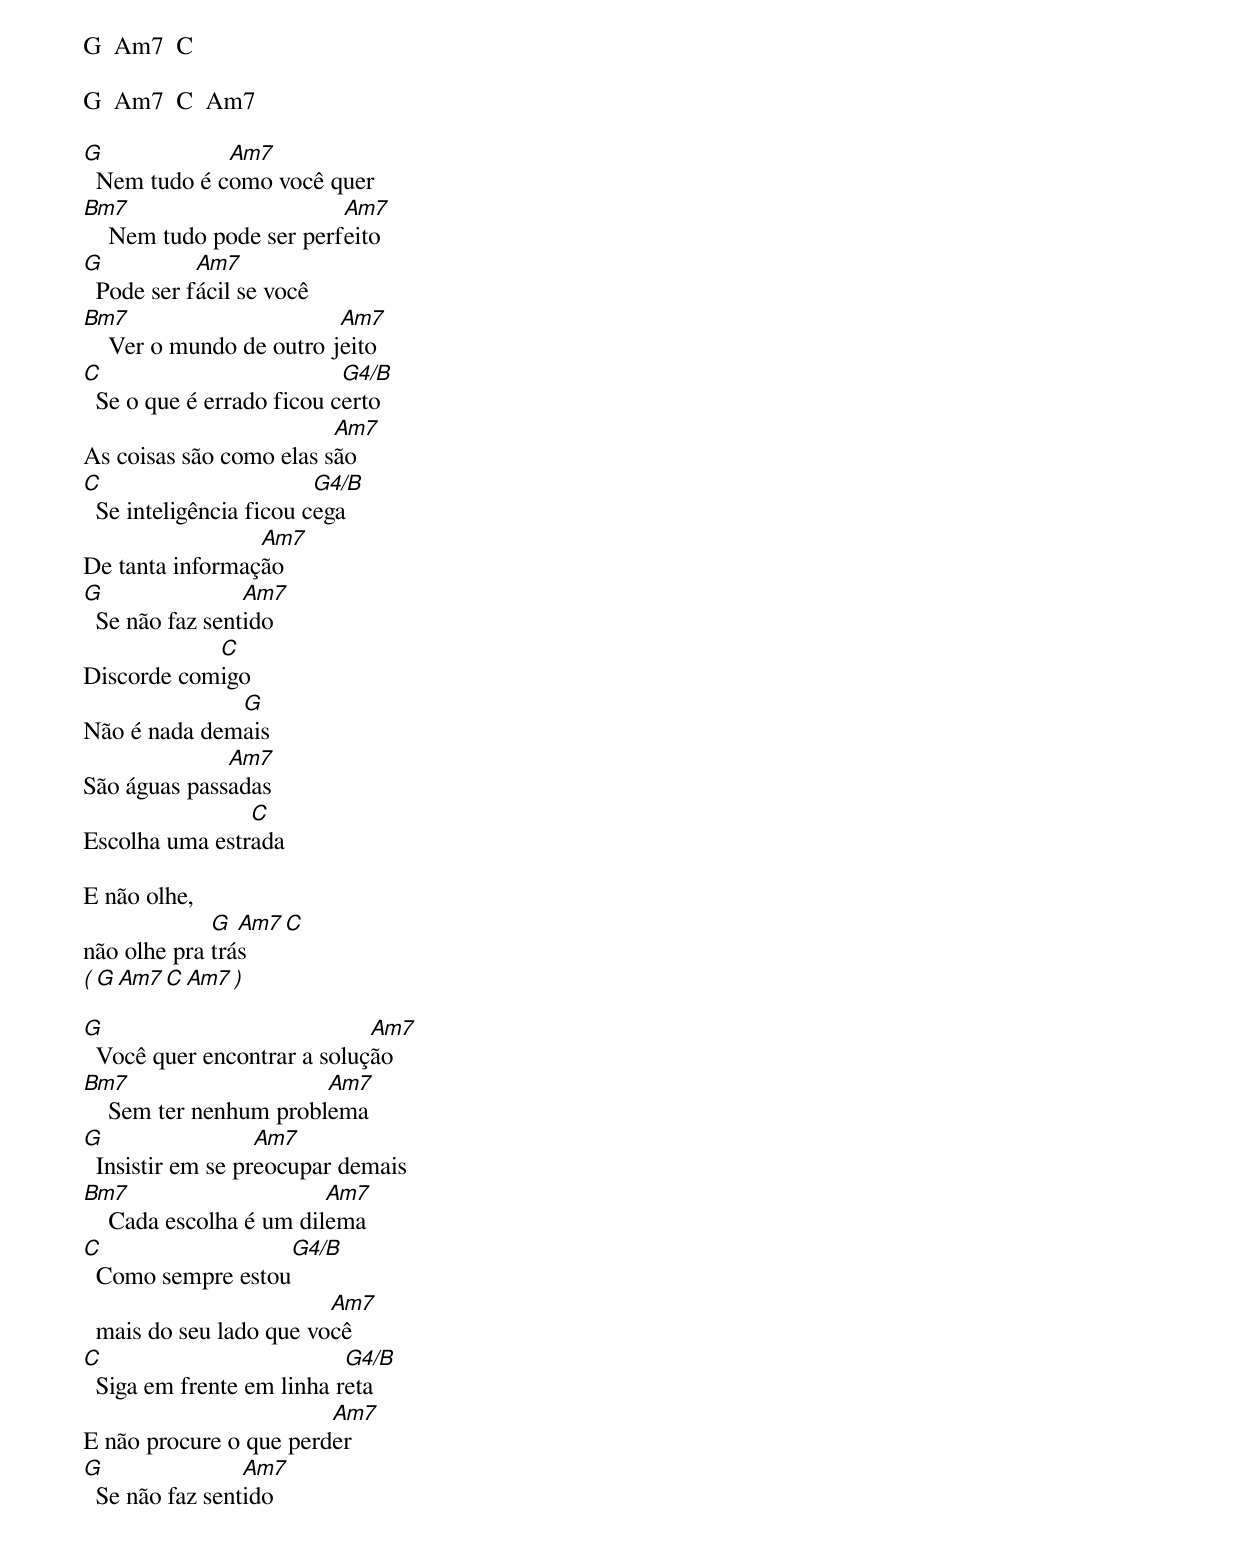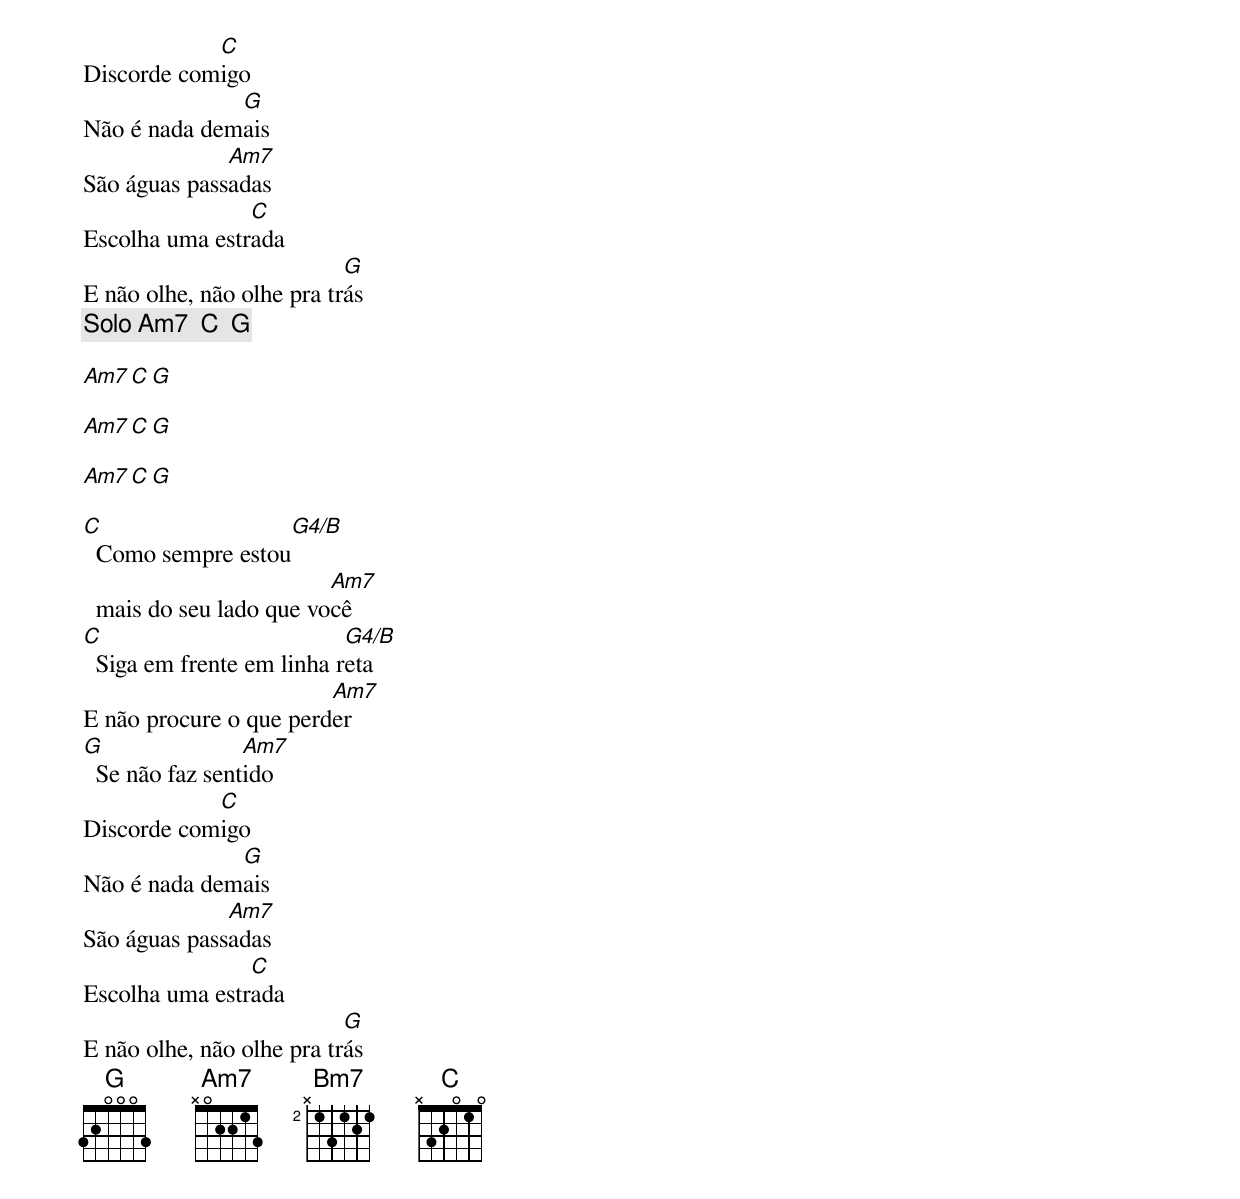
G  Am7  C

G  Am7  C  Am7

G             Am7
  Nem tudo é como você quer
Bm7                       Am7
    Nem tudo pode ser perfeito
G           Am7
  Pode ser fácil se você
Bm7                       Am7
    Ver o mundo de outro jeito
C                          G4/B
  Se o que é errado ficou certo
                         Am7
As coisas são como elas são
C                        G4/B
  Se inteligência ficou cega
                 Am7
De tanta informação
G                Am7
  Se não faz sentido
            C
Discorde comigo
              G
Não é nada demais
              Am7
São águas passadas
                C
Escolha uma estrada

E não olhe,
             G  Am7  C
não olhe pra trás
( G  Am7  C  Am7 )

G                            Am7
  Você quer encontrar a solução
Bm7                     Am7
    Sem ter nenhum problema
G                  Am7
  Insistir em se preocupar demais
Bm7                      Am7
    Cada escolha é um dilema
C                  G4/B
  Como sempre estou
                         Am7
  mais do seu lado que você
C                          G4/B
  Siga em frente em linha reta
                        Am7
E não procure o que perder
G                Am7
  Se não faz sentido
            C
Discorde comigo
              G
Não é nada demais
              Am7
São águas passadas
                C
Escolha uma estrada
                           G
E não olhe, não olhe pra trás
[Solo] Am7  C  G

       Am7  C  G

       Am7  C  G

       Am7  C  G

C                  G4/B
  Como sempre estou
                         Am7
  mais do seu lado que você
C                          G4/B
  Siga em frente em linha reta
                        Am7
E não procure o que perder
G                Am7
  Se não faz sentido
            C
Discorde comigo
              G
Não é nada demais
              Am7
São águas passadas
                C
Escolha uma estrada
                           G
E não olhe, não olhe pra trás
